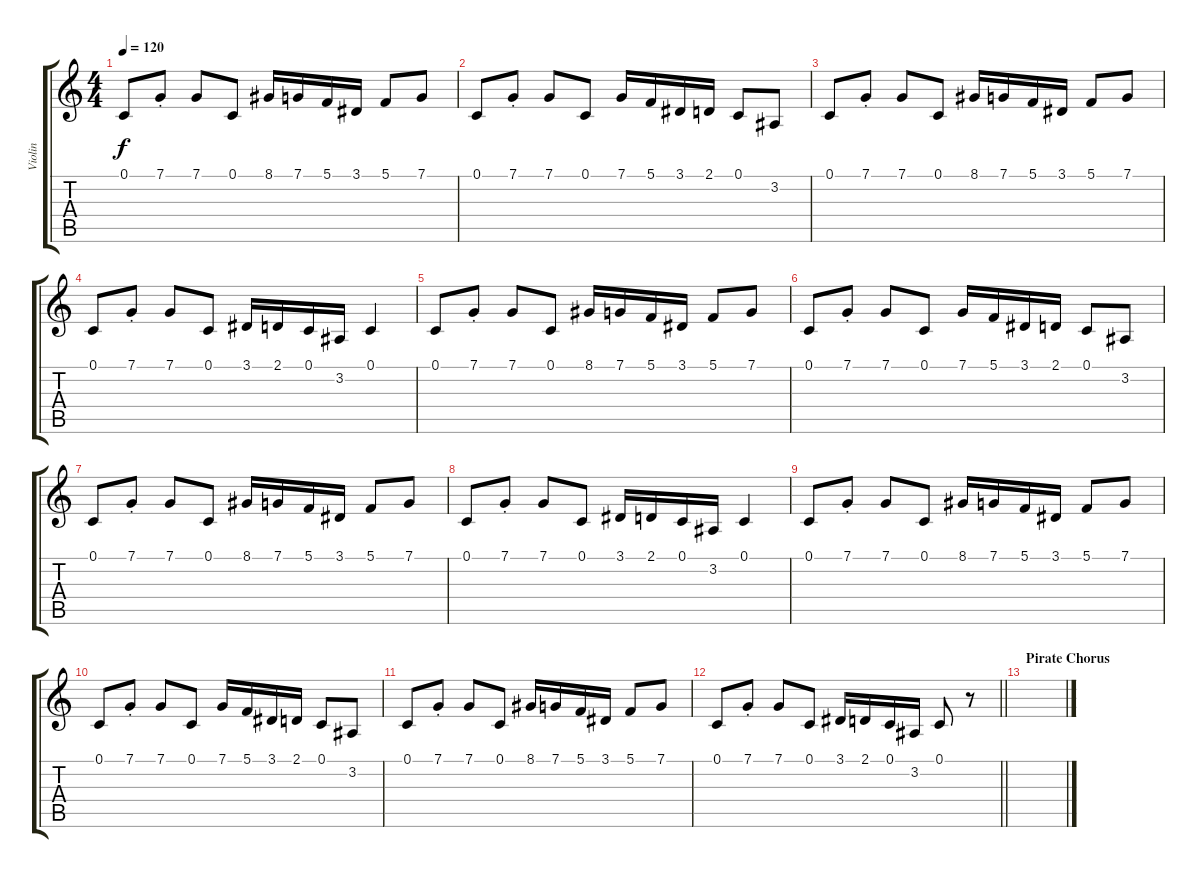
\track ("Violin" "Violin") {instrument violin}
\staff {score tabs}
\tuning (C4 G3 Eb3 Bb2 F2 C2) {hide}
\ts (4 4)
\tempo 120
\clef g2
\ks c
0.1.8{dy f} 7.1{st}.8 7.1.8 0.1.8 8.1.16 7.1.16 5.1.16 3.1.16 5.1.8 7.1.8 |
0.1.8 7.1{st}.8 7.1.8 0.1.8 7.1.16 5.1.16 3.1.16 2.1.16 0.1.8 3.2.8 |
0.1.8 7.1{st}.8 7.1.8 0.1.8 8.1.16 7.1.16 5.1.16 3.1.16 5.1.8 7.1.8 |
0.1.8 7.1{st}.8 7.1.8 0.1.8 3.1.16 2.1.16 0.1.16 3.2.16 0.1.4 |
0.1.8 7.1{st}.8 7.1.8 0.1.8 8.1.16 7.1.16 5.1.16 3.1.16 5.1.8 7.1.8 |
0.1.8 7.1{st}.8 7.1.8 0.1.8 7.1.16 5.1.16 3.1.16 2.1.16 0.1.8 3.2.8 |
0.1.8 7.1{st}.8 7.1.8 0.1.8 8.1.16 7.1.16 5.1.16 3.1.16 5.1.8 7.1.8 |
0.1.8 7.1{st}.8 7.1.8 0.1.8 3.1.16 2.1.16 0.1.16 3.2.16 0.1.4 |
0.1.8 7.1{st}.8 7.1.8 0.1.8 8.1.16 7.1.16 5.1.16 3.1.16 5.1.8 7.1.8 |
0.1.8 7.1{st}.8 7.1.8 0.1.8 7.1.16 5.1.16 3.1.16 2.1.16 0.1.8 3.2.8 |
0.1.8 7.1{st}.8 7.1.8 0.1.8 8.1.16 7.1.16 5.1.16 3.1.16 5.1.8 7.1.8 |
\barLineRight lightlight
0.1.8 7.1{st}.8 7.1.8 0.1.8 3.1.16 2.1.16 0.1.16 3.2.16 0.1.8 r.8 |
\section ("" "Pirate Chorus")
